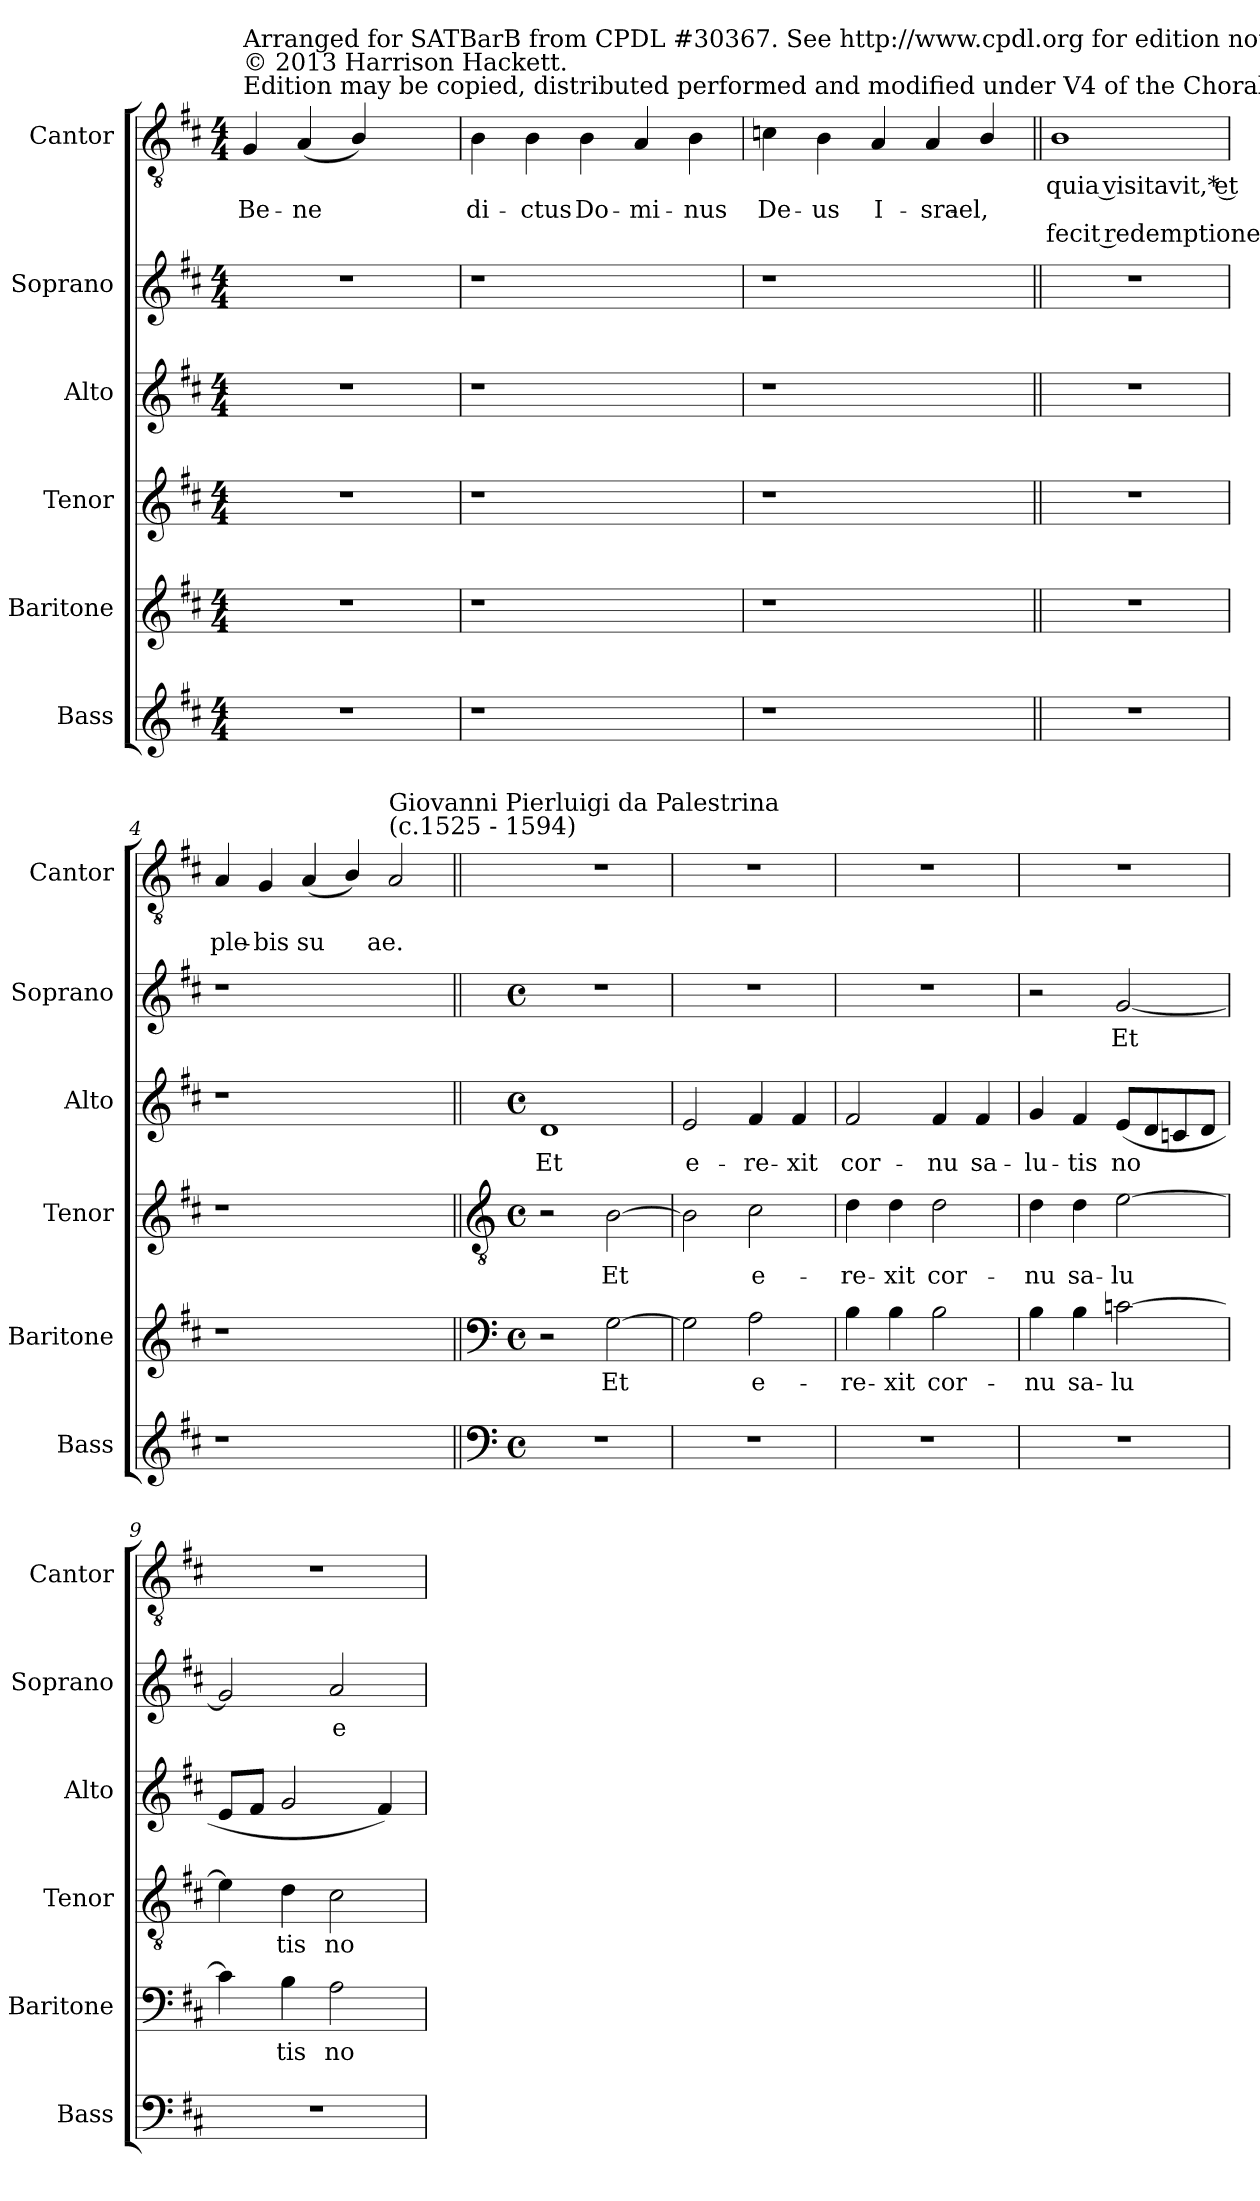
**kern	**kern	**text	**kern	**text	**kern	**text	**kern	**text	**kern	**text	**text	**text
*part6	*part5	*part5	*part4	*part4	*part3	*part3	*part2	*part2	*part1	*part1	*part1	*part1
*staff6	*staff5	*staff5	*staff4	*staff4	*staff3	*staff3	*staff2	*staff2	*staff1	*staff1	*staff1	*staff1
*I"Bass	*I"Baritone	*	*I"Tenor	*	*I"Alto	*	*I"Soprano	*	*I"Cantor	*	*	*
*I'Bass	*I'Baritone	*	*I'Tenor	*	*I'Alto	*	*I'Soprano	*	*I'Cantor	*	*	*
*clefG2	*clefG2	*	*clefG2	*	*clefG2	*	*clefG2	*	*clefGv2	*	*	*
*k[f#c#]	*k[f#c#]	*	*k[f#c#]	*	*k[f#c#]	*	*k[f#c#]	*	*k[f#c#]	*	*	*
*D:	*D:	*	*D:	*	*D:	*	*D:	*	*D:	*	*	*
*M4/4	*M4/4	*	*M4/4	*	*M4/4	*	*M4/4	*	*M4/4	*	*	*
=	=	=	=	=	=	=	=	=	=	=	=	=
!	!	!	!	!	!	!	!	!	!LO:TX:a:t=Arranged for SATBarB from CPDL #30367. See http&colon;//www.cpdl.org for edition notes\n© 2013 Harrison Hackett.\nEdition may be copied, distributed performed and modified under V4 of the Choral Public Domain Library Licence.	!	!	!
!	!	!	!	!	!	!	!	!	!	!	!LO:LY:b	!
1r	1r	.	1r	.	1r	.	1r	.	4G/	.	Be-	.
!	!	!	!	!	!	!	!	!	!	!	!LO:LY:b	!
.	.	.	.	.	.	.	.	.	(<4A/	.	-ne	.
.	.	.	.	.	.	.	.	.	4B/)	.	.	.
.	.	.	.	.	.	.	.	.	4ryy	.	.	.
=1	=1	=1	=1	=1	=1	=1	=1	=1	=1	=1	=1	=1
!	!	!	!	!	!	!	!	!	!	!	!LO:LY:b	!
1r	1r	.	1r	.	1r	.	1r	.	4B\	.	di-	.
!	!	!	!	!	!	!	!	!	!	!	!LO:LY:b	!
.	.	.	.	.	.	.	.	.	4B\	.	-ctus	.
!	!	!	!	!	!	!	!	!	!	!	!LO:LY:b	!
.	.	.	.	.	.	.	.	.	4B\	.	Do-	.
!	!	!	!	!	!	!	!	!	!	!	!LO:LY:b	!
.	.	.	.	.	.	.	.	.	4A/	.	-mi-	.
!	!	!	!	!	!	!	!	!	!	!	!LO:LY:b	!
4ryy	4ryy	.	4ryy	.	4ryy	.	4ryy	.	4B\	.	-nus	.
=2	=2	=2	=2	=2	=2	=2	=2	=2	=2	=2	=2	=2
!	!	!	!	!	!	!	!	!	!	!	!LO:LY:b	!
1r	1r	.	1r	.	1r	.	1r	.	4cn\	.	De-	.
!	!	!	!	!	!	!	!	!	!	!	!LO:LY:b	!
.	.	.	.	.	.	.	.	.	4B\	.	-us	.
!	!	!	!	!	!	!	!	!	!	!	!LO:LY:b	!
.	.	.	.	.	.	.	.	.	4A/	.	I-	.
!	!	!	!	!	!	!	!	!	!	!	!LO:LY:b	!
.	.	.	.	.	.	.	.	.	4A/	.	-sra-	.
!	!	!	!	!	!	!	!	!	!	!	!LO:LY:b	!
4ryy	4ryy	.	4ryy	.	4ryy	.	4ryy	.	4B/	.	-el,	.
=3||	=3||	=3||	=3||	=3||	=3||	=3||	=3||	=3||	=3||	=3||	=3||	=3||
!	!	!	!	!	!	!	!	!	!	!LO:LY:b	!	!LO:LY:b
1r	1r	.	1r	.	1r	.	1r	.	1B	quia visitavit,* et	.	fecit redemptionem
=4	=4	=4	=4	=4	=4	=4	=4	=4	=4	=4	=4	=4
!	!	!	!	!	!	!	!	!	!	!	!LO:LY:b	!
1r	1r	.	1r	.	1r	.	1r	.	4A/	.	ple-	.
!	!	!	!	!	!	!	!	!	!	!	!LO:LY:b	!
.	.	.	.	.	.	.	.	.	4G/	.	-bis	.
!	!	!	!	!	!	!	!	!	!	!	!LO:LY:b	!
.	.	.	.	.	.	.	.	.	(<4A/	.	su	.
.	.	.	.	.	.	.	.	.	4B/)	.	.	.
!	!	!	!	!	!	!	!	!	!LO:TX:a:t=Giovanni Pierluigi da Palestrina\n(c.1525 - 1594)	!	!	!
!	!	!	!	!	!	!	!	!	!	!	!LO:LY:b	!
2ryy	2ryy	.	2ryy	.	2ryy	.	2ryy	.	2A/	.	ae.	.
!!LO:LB:g=z
=5||	=5||	=5||	=5||	=5||	=5||	=5||	=5||	=5||	=5||	=5||	=5||	=5||
*clefF4	*clefF4	*	*clefGv2	*	*	*	*	*	*	*	*	*
*M4/4	*M4/4	*	*M4/4	*	*M4/4	*	*M4/4	*	*	*	*	*
*met(c)	*met(c)	*	*met(c)	*	*met(c)	*	*met(c)	*	*	*	*	*
!	!	!	!	!	!	!LO:LY:b	!	!	!	!	!	!
1r	2r	.	2r	.	1d	Et	1r	.	1r	.	.	.
!	!	!LO:LY:b	!	!LO:LY:b	!	!	!	!	!	!	!	!
.	[2G\	Et	[2B\	Et	.	.	.	.	.	.	.	.
=6	=6	=6	=6	=6	=6	=6	=6	=6	=6	=6	=6	=6
!	!	!	!	!	!	!LO:LY:b	!	!	!	!	!	!
1r	2G\]	.	2B\]	.	2e/	e-	1r	.	1r	.	.	.
!	!	!LO:LY:b	!	!LO:LY:b	!	!LO:LY:b	!	!	!	!	!	!
.	2A\	e-	2c#\	e-	4f#/	-re-	.	.	.	.	.	.
!	!	!	!	!	!	!LO:LY:b	!	!	!	!	!	!
.	.	.	.	.	4f#/	-xit	.	.	.	.	.	.
=7	=7	=7	=7	=7	=7	=7	=7	=7	=7	=7	=7	=7
!	!	!LO:LY:b	!	!LO:LY:b	!	!LO:LY:b	!	!	!	!	!	!
1r	4B\	-re-	4d\	-re-	2f#/	cor-	1r	.	1r	.	.	.
!	!	!LO:LY:b	!	!LO:LY:b	!	!	!	!	!	!	!	!
.	4B\	-xit	4d\	-xit	.	.	.	.	.	.	.	.
!	!	!LO:LY:b	!	!LO:LY:b	!	!LO:LY:b	!	!	!	!	!	!
.	2B\	cor-	2d\	cor-	4f#/	-nu	.	.	.	.	.	.
!	!	!	!	!	!	!LO:LY:b	!	!	!	!	!	!
.	.	.	.	.	4f#/	sa-	.	.	.	.	.	.
=8	=8	=8	=8	=8	=8	=8	=8	=8	=8	=8	=8	=8
!	!	!LO:LY:b	!	!LO:LY:b	!	!LO:LY:b	!	!	!	!	!	!
1r	4B\	-nu	4d\	-nu	4g/	-lu-	2r	.	1r	.	.	.
!	!	!LO:LY:b	!	!LO:LY:b	!	!LO:LY:b	!	!	!	!	!	!
.	4B\	sa-	4d\	sa-	4f#/	-tis	.	.	.	.	.	.
!	!	!LO:LY:b	!	!LO:LY:b	!	!LO:LY:b	!	!LO:LY:b	!	!	!	!
.	[2cn\	-lu	[2e\	-lu	(<8e/L	no	[2g/	Et	.	.	.	.
.	.	.	.	.	8d/	.	.	.	.	.	.	.
.	.	.	.	.	8cn/	.	.	.	.	.	.	.
.	.	.	.	.	8d/J	.	.	.	.	.	.	.
=9	=9	=9	=9	=9	=9	=9	=9	=9	=9	=9	=9	=9
1r	4c\]	.	4e\]	.	8e/L	.	2g/]	.	1r	.	.	.
.	.	.	.	.	8f#/J	.	.	.	.	.	.	.
!	!	!LO:LY:b	!	!LO:LY:b	!	!	!	!	!	!	!	!
.	4B\	tis	4d\	tis	2g/	.	.	.	.	.	.	.
!	!	!LO:LY:b	!	!LO:LY:b	!	!	!	!LO:LY:b	!	!	!	!
.	2A\	no	2c#\	no-	.	.	2a/	e-	.	.	.	.
.	.	.	.	.	4f#/)	.	.	.	.	.	.	.
=	=	=	=	=	=	=	=	=	=	=	=	=
*-	*-	*-	*-	*-	*-	*-	*-	*-	*-	*-	*-	*-
